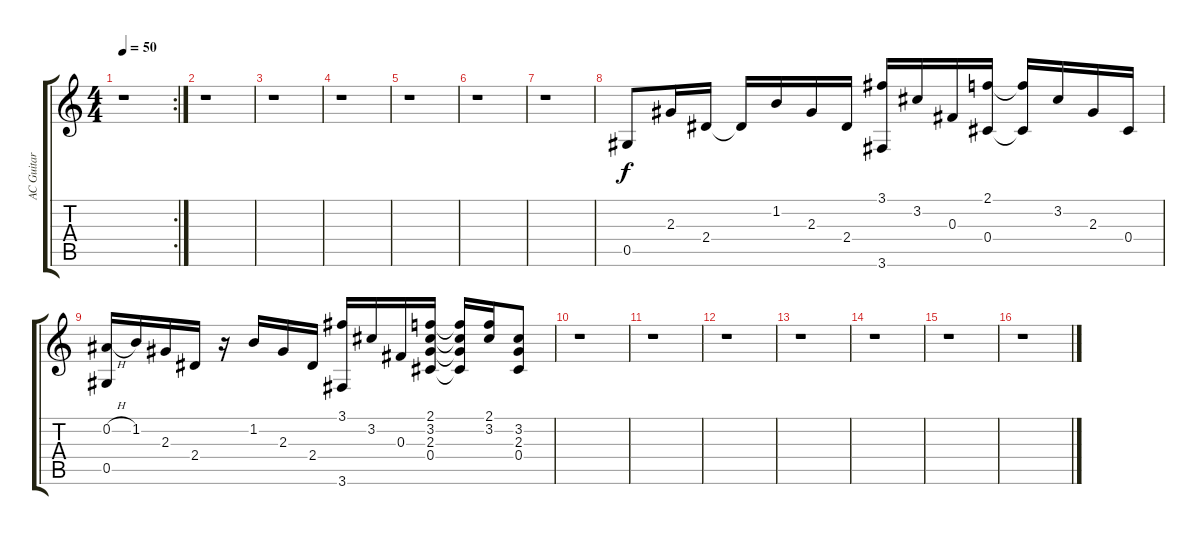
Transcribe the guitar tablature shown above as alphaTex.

\track ("AC Guitar 3" "AC Guitar ") {instrument acousticguitarsteel}
\staff {score tabs}
\tuning (Eb4 Bb3 Gb3 Db3 Ab2 Eb2) {hide}
\rc 2
\ts (4 4)
\tempo 50
\clef g2
\ks c
r.1{dy f} |
r.1 |
r.1 |
r.1 |
r.1 |
r.1 |
r.1 |
0.5.8 2.3.16 2.4.16 2.4{t}.16 1.2.16 2.3.16 2.4.16 (3.1 3.6).16 3.2.16 0.3.16 (2.1 0.4).16 (2.1{t} 0.4{t}).16 3.2.16 2.3.16 0.4.16 |
(0.2{h} 0.5).16 1.2.16 2.3.16 2.4.16 r.16 1.2.16 2.3.16 2.4.16 (3.1 3.6).16 3.2.16 0.3.16 (2.1 3.2 2.3 0.4).16 (2.1{t} 3.2{t} 2.3{t} 0.4{t}).16 (2.1 3.2).16 (3.2 2.3 0.4).8 |
r.1 |
r.1 |
r.1 |
r.1 |
r.1 |
r.1 |
r.1
